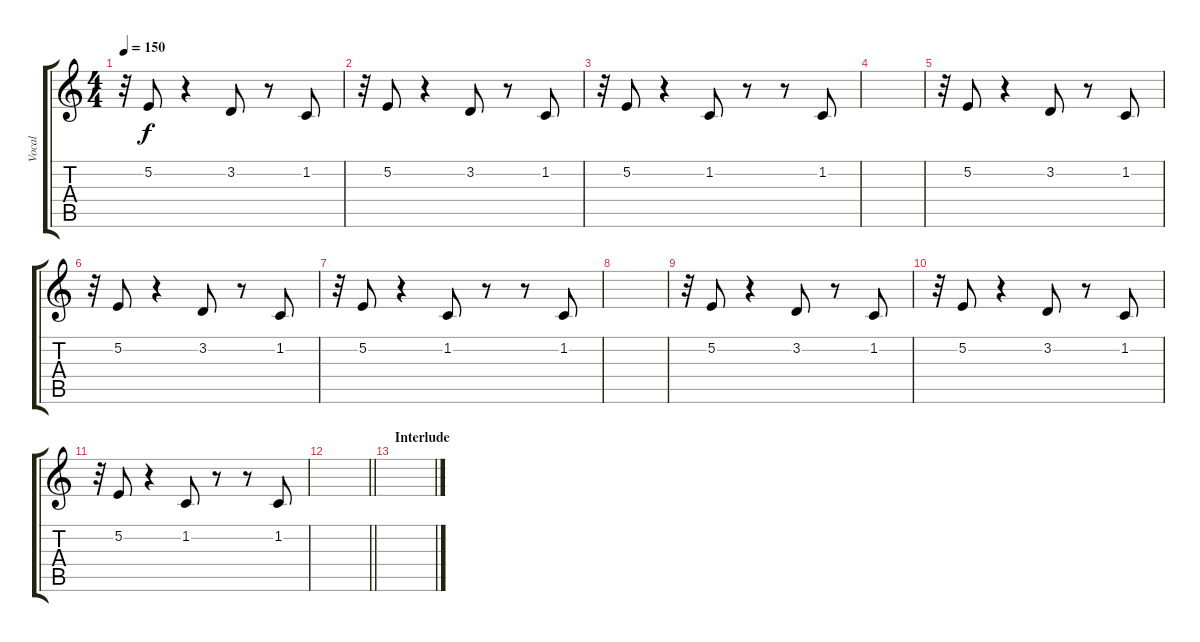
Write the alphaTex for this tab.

\track ("Vocal" "Vocal") {instrument oboe}
\staff {score tabs}
\tuning (E4 B3 G3 D3 A2 E2) {hide}
\ts (4 4)
\tempo 150
\clef g2
\ks c
r.32{dy f} 5.2.8 r.4 3.2.8 r.8 1.2.8 |
r.32 5.2.8 r.4 3.2.8 r.8 1.2.8 |
r.32 5.2.8 r.4 1.2.8 r.8 r.8 1.2.8 |
|
r.32 5.2.8 r.4 3.2.8 r.8 1.2.8 |
r.32 5.2.8 r.4 3.2.8 r.8 1.2.8 |
r.32 5.2.8 r.4 1.2.8 r.8 r.8 1.2.8 |
|
r.32 5.2.8 r.4 3.2.8 r.8 1.2.8 |
r.32 5.2.8 r.4 3.2.8 r.8 1.2.8 |
r.32 5.2.8 r.4 1.2.8 r.8 r.8 1.2.8 |
\barLineRight lightlight
|
\section ("" "Interlude")
